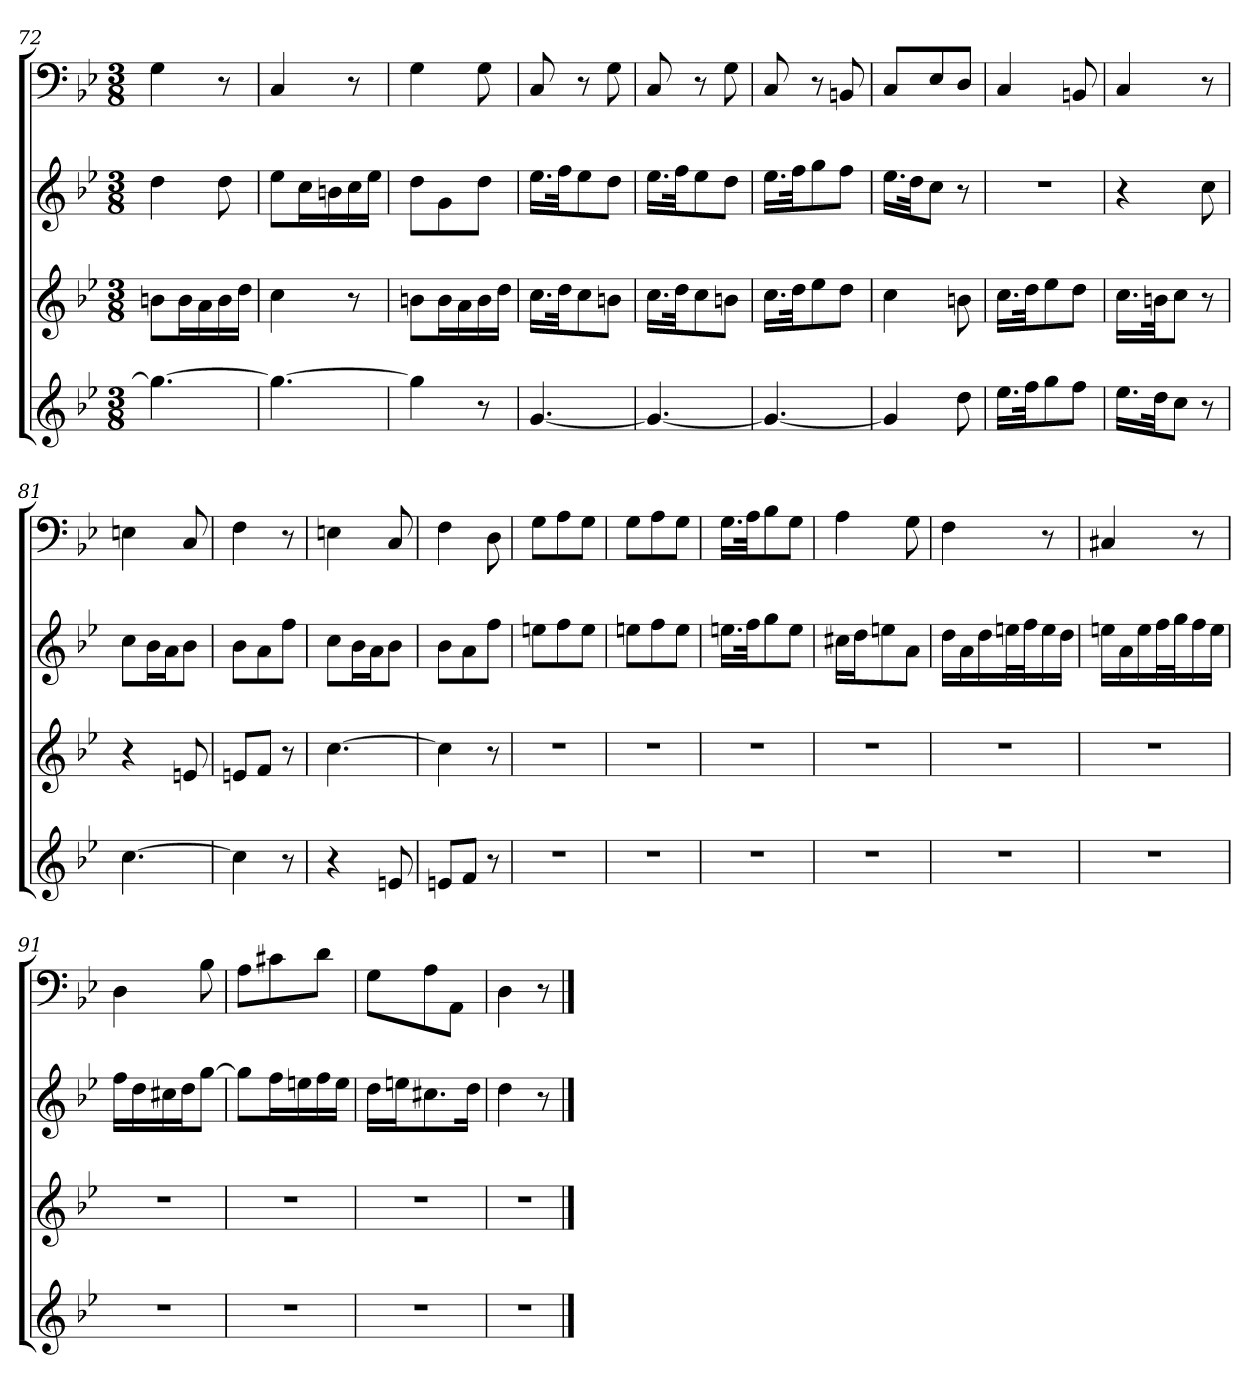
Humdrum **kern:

**kern	**kern	**kern	**kern
*part4	*part3	*part2	*part1
*staff4	*staff3	*staff2	*staff1
*	*	*	*clefF4
*k[b-e-]	*k[b-e-]	*k[b-e-]	*k[b-e-]
*B-:	*B-:	*B-:	*B-:
*M3/8	*M3/8	*M3/8	*M3/8
=72	=72	=72	=72
4.gg_	8bnL	4dd	4G
.	16bL	.	.
.	16a	.	.
.	16b	8dd	8r
.	16ddJJ	.	.
=73	=73	=73	=73
4.gg_	4cc	8ee-L	4C
.	.	16ccL	.
.	.	16bn	.
.	8r	16cc	8r
.	.	16ee-JJ	.
=74	=74	=74	=74
4gg]	8bnL	8ddL	4G
.	16bL	8g	.
.	16a	.	.
8r	16b	8ddJ	8G
.	16ddJJ	.	.
=75	=75	=75	=75
[4.g	16.ccLL	16.ee-LL	8C
.	32ddJk	32ffJk	.
.	8cc	8ee-	8r
.	8bnJ	8ddJ	8G
=76	=76	=76	=76
4.g_	16.ccLL	16.ee-LL	8C
.	32ddJk	32ffJk	.
.	8cc	8ee-	8r
.	8bnJ	8ddJ	8G
=77	=77	=77	=77
4.g_	16.ccLL	16.ee-LL	8C
.	32ddJk	32ffJk	.
.	8ee-	8gg	8r
.	8ddJ	8ffJ	8BBn
=78	=78	=78	=78
4g]	4cc	16.ee-LL	8C/L
.	.	32ddJk	.
.	.	8ccJ	8E-/
8dd	8bn	8r	8D/J
=79	=79	=79	=79
16.ee-LL	16.ccLL	4.r	4C
32ffJk	32ddJk	.	.
8gg	8ee-	.	.
8ffJ	8ddJ	.	8BBn
=80	=80	=80	=80
16.ee-LL	16.ccLL	4r	4C
32ddJk	32bnJk	.	.
8ccJ	8ccJ	.	.
8r	8r	8cc	8r
=81	=81	=81	=81
[4.cc	4r	8ccL	4En
.	.	16b-L	.
.	.	16aJ	.
.	8en	8b-J	8C
=82	=82	=82	=82
4cc]	8enL	8b-L	4F
.	8fJ	8a	.
8r	8r	8ffJ	8r
=83	=83	=83	=83
4r	[4.cc	8ccL	4En
.	.	16b-L	.
.	.	16aJ	.
8en	.	8b-J	8C
=84	=84	=84	=84
8enL	4cc]	8b-L	4F
8fJ	.	8a	.
8r	8r	8ffJ	8D
=85	=85	=85	=85
4.r	4.r	8eenL	8G\L
.	.	8ff	8A\
.	.	8eeJ	8G\J
=86	=86	=86	=86
4.r	4.r	8eenL	8G\L
.	.	8ff	8A\
.	.	8eeJ	8G\J
=87	=87	=87	=87
4.r	4.r	16.eenLL	16.G\LL
.	.	32ffJk	32A\Jk
.	.	8gg	8B-\
.	.	8eeJ	8G\J
=88	=88	=88	=88
4.r	4.r	16cc#XLL	4A
.	.	16ddJ	.
.	.	8een	.
.	.	8aJ	8G
=89	=89	=89	=89
4.r	4.r	16ddLL	4F
.	.	16a	.
.	.	16dd	.
.	.	32eenL	.
.	.	32ffJ	.
.	.	16ee	8r
.	.	16ddJJ	.
=90	=90	=90	=90
4.r	4.r	16eenLL	4C#X
.	.	16a	.
.	.	16ee	.
.	.	32ffL	.
.	.	32ggJ	.
.	.	16ff	8r
.	.	16eeJJ	.
=91	=91	=91	=91
4.r	4.r	16ffLL	4D
.	.	16dd	.
.	.	16cc#X	.
.	.	16ddJ	.
.	.	[8ggJ	8B-
=92	=92	=92	=92
4.r	4.r	8ggL]	8A\L
.	.	16ffL	8c#X\
.	.	16een	.
.	.	16ff	8d\J
.	.	16eeJJ	.
=93	=93	=93	=93
4.r	4.r	16ddLL	8G\L
.	.	16eenJ	.
.	.	8.cc#X	8A\
.	.	.	8AA\J
.	.	16ddJk	.
=94	=94	=94	=94
4.r	4.r	4dd	4D
.	.	8r	8r
==	==	==	==
*-	*-	*-	*-
